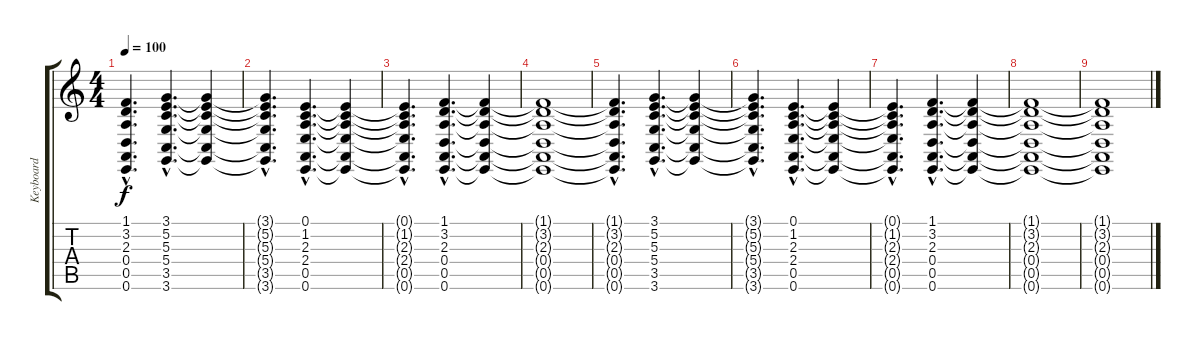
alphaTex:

\track ("Keyboard" "Keyboard") {instrument fx6goblins}
\staff {score tabs}
\tuning (E4 B3 G3 D3 A2 E2) {hide}
\ts (4 4)
\tempo 100
\clef g2
\ks c
(1.1{hac t} 3.2{hac t} 2.3{hac t} 0.4{hac t} 0.5{hac t} 0.6{hac t}).4{d dy f} (3.1{hac} 5.2{hac} 5.3{hac} 5.4{hac} 3.5{hac} 3.6{hac}).4{d} (3.1{t} 5.2{t} 5.3{t} 5.4{t} 3.5{t} 3.6{t}).4 |
(3.1{hac t} 5.2{hac t} 5.3{hac t} 5.4{hac t} 3.5{hac t} 3.6{hac t}).4{d} (0.1{hac} 1.2{hac} 2.3{hac} 2.4{hac} 0.5{hac} 0.6{hac}).4{d} (0.1{t} 1.2{t} 2.3{t} 2.4{t} 0.5{t} 0.6{t}).4 |
(0.1{hac t} 1.2{hac t} 2.3{hac t} 2.4{hac t} 0.5{hac t} 0.6{hac t}).4{d} (1.1{hac} 3.2{hac} 2.3{hac} 0.4{hac} 0.5{hac} 0.6{hac}).4{d} (1.1{t} 3.2{t} 2.3{t} 0.4{t} 0.5{t} 0.6{t}).4 |
(1.1{t} 3.2{t} 2.3{t} 0.4{t} 0.5{t} 0.6{t}).1 |
(1.1{hac t} 3.2{hac t} 2.3{hac t} 0.4{hac t} 0.5{hac t} 0.6{hac t}).4{d} (3.1{hac} 5.2{hac} 5.3{hac} 5.4{hac} 3.5{hac} 3.6{hac}).4{d} (3.1{t} 5.2{t} 5.3{t} 5.4{t} 3.5{t} 3.6{t}).4 |
(3.1{hac t} 5.2{hac t} 5.3{hac t} 5.4{hac t} 3.5{hac t} 3.6{hac t}).4{d} (0.1{hac} 1.2{hac} 2.3{hac} 2.4{hac} 0.5{hac} 0.6{hac}).4{d} (0.1{t} 1.2{t} 2.3{t} 2.4{t} 0.5{t} 0.6{t}).4 |
(0.1{hac t} 1.2{hac t} 2.3{hac t} 2.4{hac t} 0.5{hac t} 0.6{hac t}).4{d} (1.1{hac} 3.2{hac} 2.3{hac} 0.4{hac} 0.5{hac} 0.6{hac}).4{d} (1.1{t} 3.2{t} 2.3{t} 0.4{t} 0.5{t} 0.6{t}).4 |
(1.1{t} 3.2{t} 2.3{t} 0.4{t} 0.5{t} 0.6{t}).1 |
(1.1{t} 3.2{t} 2.3{t} 0.4{t} 0.5{t} 0.6{t}).1
